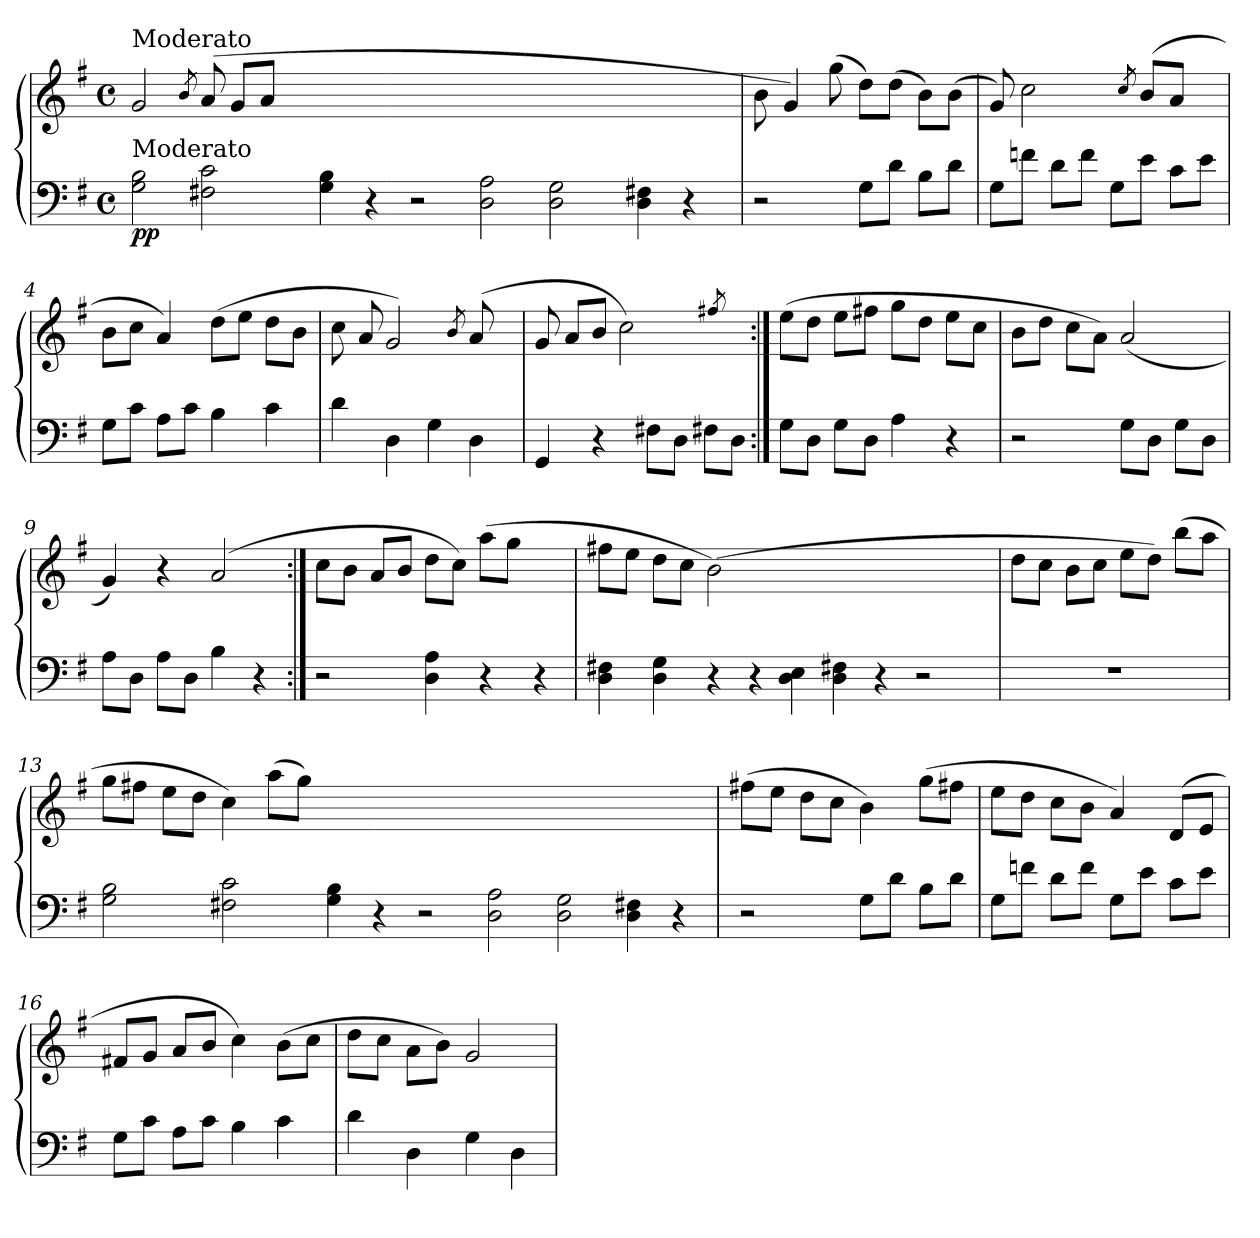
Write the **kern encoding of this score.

**kern	**kern	**dynam
*part1	*part1	*part1
*staff2	*staff1	*staff1/2
*clefF4	*	*
*k[f#]	*k[f#]	*
*G:	*G:	*
*M4/4	*M4/4	*
*met(c)	*met(c)	*
=1	=1	=1
!	!LO:TX:a:t=Moderato	!
!LO:TX:a:t=Moderato	!	!
!	!	!LO:DY:b=2
!	!	!LO:DY:n=1:b
2G 2B	2g	p p
.	8qb	.
2F#X 2c	(8a	.
.	8gL	.
.	8aJ	.
.	0ryy	.
4G 4B	.	.
4r	.	.
2r	.	.
2D 2A	.	.
2D 2G	.	.
.	2ryy	.
4D 4F#X	.	.
4r	.	.
.	8ryy	.
=2	=2	=2
2r	8b	.
.	4g)	.
.	(8gg	.
8G\L	8ddL)	.
8d\J	(8ddJ	.
8B\L	8bL)	.
8d\J	(8bJ	.
=3	=3	=3
8G\L	8g)	.
8f\J	2cc	.
8d\L	.	.
8f\J	.	.
8G\L	.	.
.	8qcc	.
8e\J	(8bL	.
8c\L	8aJ	.
8e\J	8ryy	.
=4	=4	=4
8G\L	8bL	.
8c\J	8ccJ	.
8A\L	4a)	.
8c\J	.	.
4B	(8ddL	.
.	8eeJ	.
4c	8ddL	.
.	8bJ	.
=5	=5	=5
4d	8cc	.
.	8a	.
4D	2g)	.
4G	.	.
.	8qb	.
4D	(8a	.
.	8ryy	.
=6	=6	=6
4GG	8g	.
.	8aL	.
4r	8bJ	.
.	2cc)	.
8F#X\L	.	.
8D\J	.	.
8F#X\L	.	.
.	8qff#X	.
8D\J	8ryy	.
=7:|!	=7:|!	=7:|!
8G\L	(8eeL	.
8D\J	8ddJ	.
8G\L	8eeL	.
8D\J	8ff#XJ	.
4A	8ggL	.
.	8ddJ	.
4r	8eeL	.
.	8ccJ	.
=8	=8	=8
2r	8bL	.
.	8ddJ	.
.	8ccL	.
.	8aJ)	.
8G\L	(2a	.
8D\J	.	.
8G\L	.	.
8D\J	.	.
=9	=9	=9
8A\L	4g)	.
8D\J	.	.
8A\L	4r	.
8D\J	.	.
!	!	!LO:DY:b=2
!	!	!LO:DY:n=1:b
4B	(2a	mf mf
4r	.	.
=10:|!	=10:|!	=10:|!
2r	8ccL	.
.	8bJ	.
.	8aL	.
.	8bJ	.
4D 4A	8ddL	.
.	8ccJ)	.
4r	(8aaL	.
.	8ggJ	.
4r	4ryy	.
=11	=11	=11
4D 4F#X	8ff#XL	.
.	8eeJ	.
4D 4G	8ddL	.
.	8ccJ	.
4r	(2b)	.
4r	.	.
4D 4E	1ryy	.
4D 4F#X	.	.
4r	.	.
2r	.	.
.	4ryy	.
=12	=12	=12
1r	8ddL	.
.	8ccJ	.
.	8bL	.
.	8ccJ	.
.	8eeL	.
.	8ddJ)	.
.	(8bbL	.
.	8aaJ	.
=13	=13	=13
2G 2B	8ggL	.
.	8ff#XJ	.
.	8eeL	.
.	8ddJ	.
2F#X 2c	4cc)	.
.	(8aaL	.
.	8ggJ)	.
4G 4B	0ryy	.
4r	.	.
2r	.	.
2D 2A	.	.
2D 2G	.	.
4D 4F#X	2ryy	.
4r	.	.
=14	=14	=14
2r	(8ff#XL	.
.	8eeJ	.
.	8ddL	.
.	8ccJ	.
8G\L	4b)	.
8d\J	.	.
8B\L	(8ggL	.
8d\J	8ff#XJ	.
=15	=15	=15
8G\L	8eeL	.
8f\J	8ddJ	.
8d\L	8ccL	.
8f\J	8bJ	.
8G\L	4a)	.
8e\J	.	.
8c\L	(8dL	.
8e\J	8eJ	.
=16	=16	=16
8G\L	8f#XL	.
8c\J	8gJ	.
8A\L	8aL	.
8c\J	8bJ	.
4B	4cc)	.
4c	(8bL	.
.	8ccJ	.
=17	=17	=17
4d	8dd\L	.
.	8cc\J	.
4D	8a\L	.
.	8b\J)	.
4G	2g	.
4D	.	.
=	=	=
*-	*-	*-
